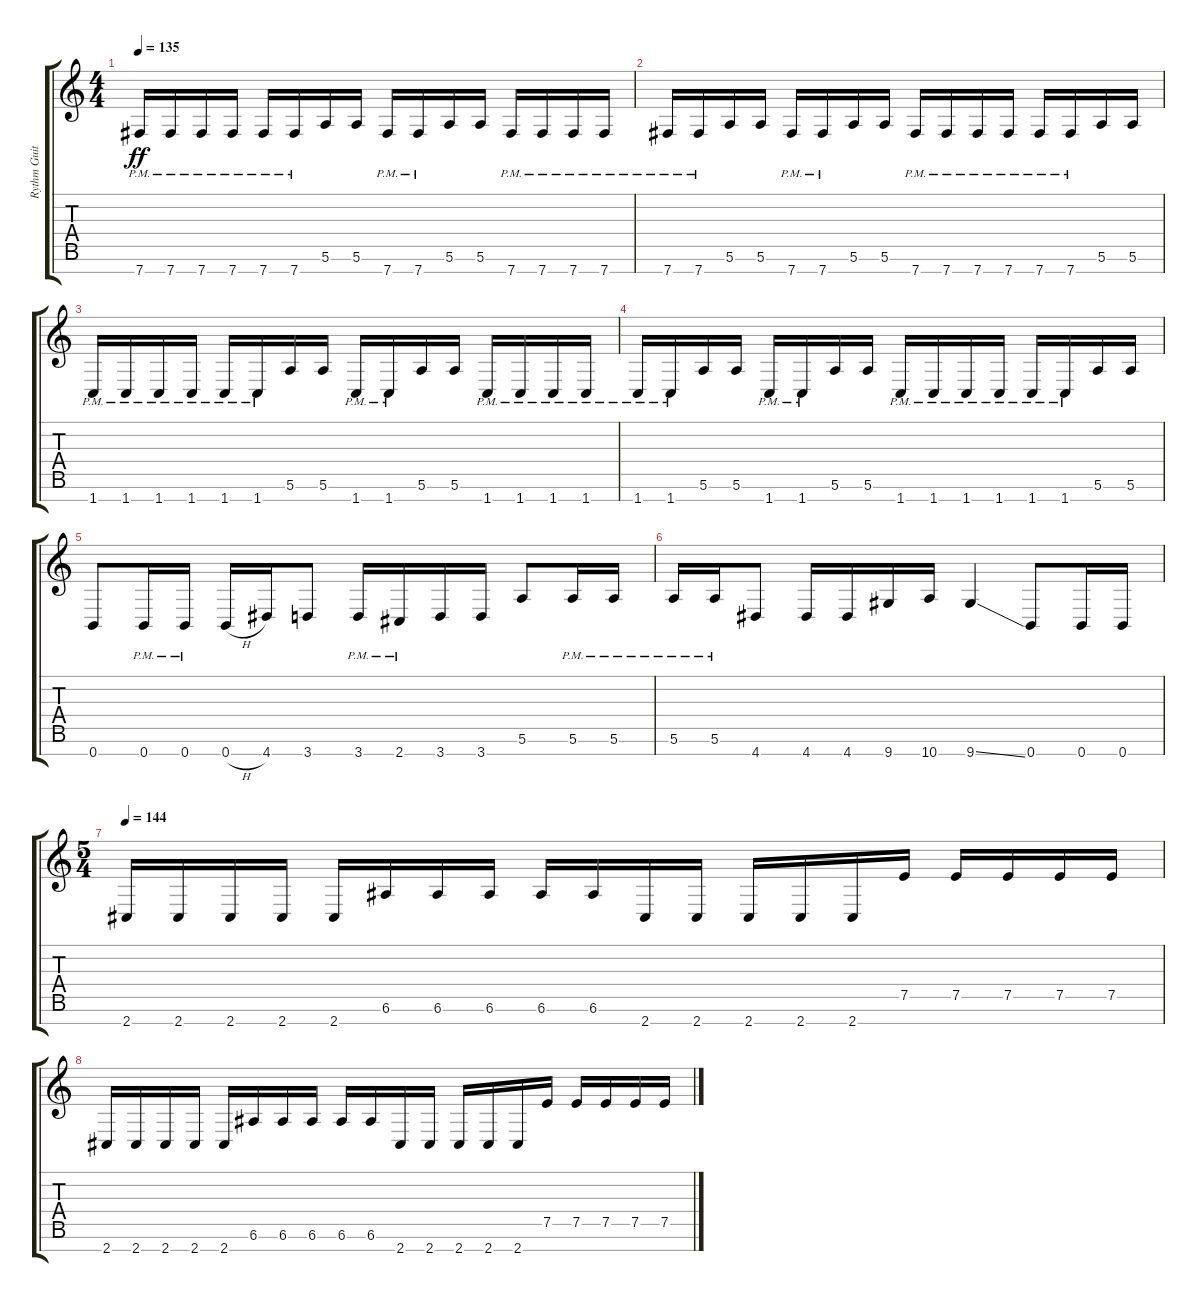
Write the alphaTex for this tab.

\track ("Rythm Guitar #2" "Rythm Guit") {instrument distortionguitar}
\staff {score tabs}
\tuning (E4 B3 G3 D3 A2 E2 B1) {hide}
\ts (4 4)
\tempo 135
\clef g2
\ks c
7.7{pm}.16{dy ff} 7.7{pm}.16 7.7{pm}.16 7.7{pm}.16 7.7{pm}.16 7.7{pm}.16 5.6.16 5.6.16 7.7{pm}.16 7.7{pm}.16 5.6.16 5.6.16 7.7{pm}.16 7.7{pm}.16 7.7{pm}.16 7.7{pm}.16 |
7.7{pm}.16 7.7{pm}.16 5.6.16 5.6.16 7.7{pm}.16 7.7{pm}.16 5.6.16 5.6.16 7.7{pm}.16 7.7{pm}.16 7.7{pm}.16 7.7{pm}.16 7.7{pm}.16 7.7{pm}.16 5.6.16 5.6.16 |
1.7{pm}.16 1.7{pm}.16 1.7{pm}.16 1.7{pm}.16 1.7{pm}.16 1.7{pm}.16 5.6.16 5.6.16 1.7{pm}.16 1.7{pm}.16 5.6.16 5.6.16 1.7{pm}.16 1.7{pm}.16 1.7{pm}.16 1.7{pm}.16 |
1.7{pm}.16 1.7{pm}.16 5.6.16 5.6.16 1.7{pm}.16 1.7{pm}.16 5.6.16 5.6.16 1.7{pm}.16 1.7{pm}.16 1.7{pm}.16 1.7{pm}.16 1.7{pm}.16 1.7{pm}.16 5.6.16 5.6.16 |
0.7.8 0.7{pm}.16 0.7{pm}.16 0.7{h}.16 4.7.16 3.7.8 3.7{pm}.16 2.7{pm}.16 3.7.16 3.7.16 5.6.8 5.6{pm}.16 5.6{pm}.16 |
5.6{pm}.16 5.6{pm}.16 4.7.8 4.7.16 4.7.16 9.7.16 10.7.16 9.7{ss}.4 0.7.8 0.7.16 0.7.16 |
\ts (5 4)
\tempo 144
2.7.16 2.7.16 2.7.16 2.7.16 2.7.16 6.6.16 6.6.16 6.6.16 6.6.16 6.6.16 2.7.16 2.7.16 2.7.16 2.7.16 2.7.16 7.5.16 7.5.16 7.5.16 7.5.16 7.5.16 |
2.7.16 2.7.16 2.7.16 2.7.16 2.7.16 6.6.16 6.6.16 6.6.16 6.6.16 6.6.16 2.7.16 2.7.16 2.7.16 2.7.16 2.7.16 7.5.16 7.5.16 7.5.16 7.5.16 7.5.16
